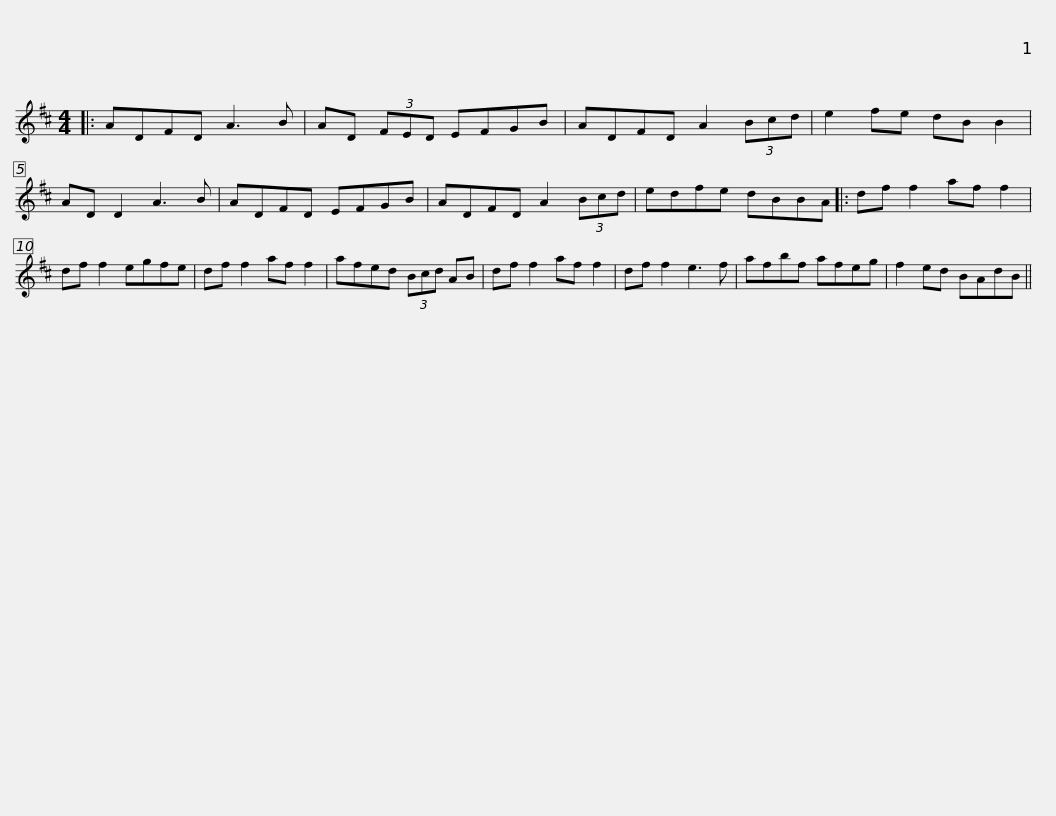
X:1
L:1/8
M:4/4
I:linebreak $
K:D
V:1 treble
V:1
|: ADFD A3 B | AD (3FED EFGB | ADFD A2 (3Bcd | e2 fe dB B2 | AD D2 A3 B | %5
 ADFD EFGB |$ ADFD A2 (3Bcd | edfe dBBA |: df f2 af f2 | df f2 egfe | %10
 df f2 af f2 | afed (3Bcd AB |$ df f2 af f2 | df f2 e3 f | afbf afeg | %15
 f2 ed BAdB || %16
